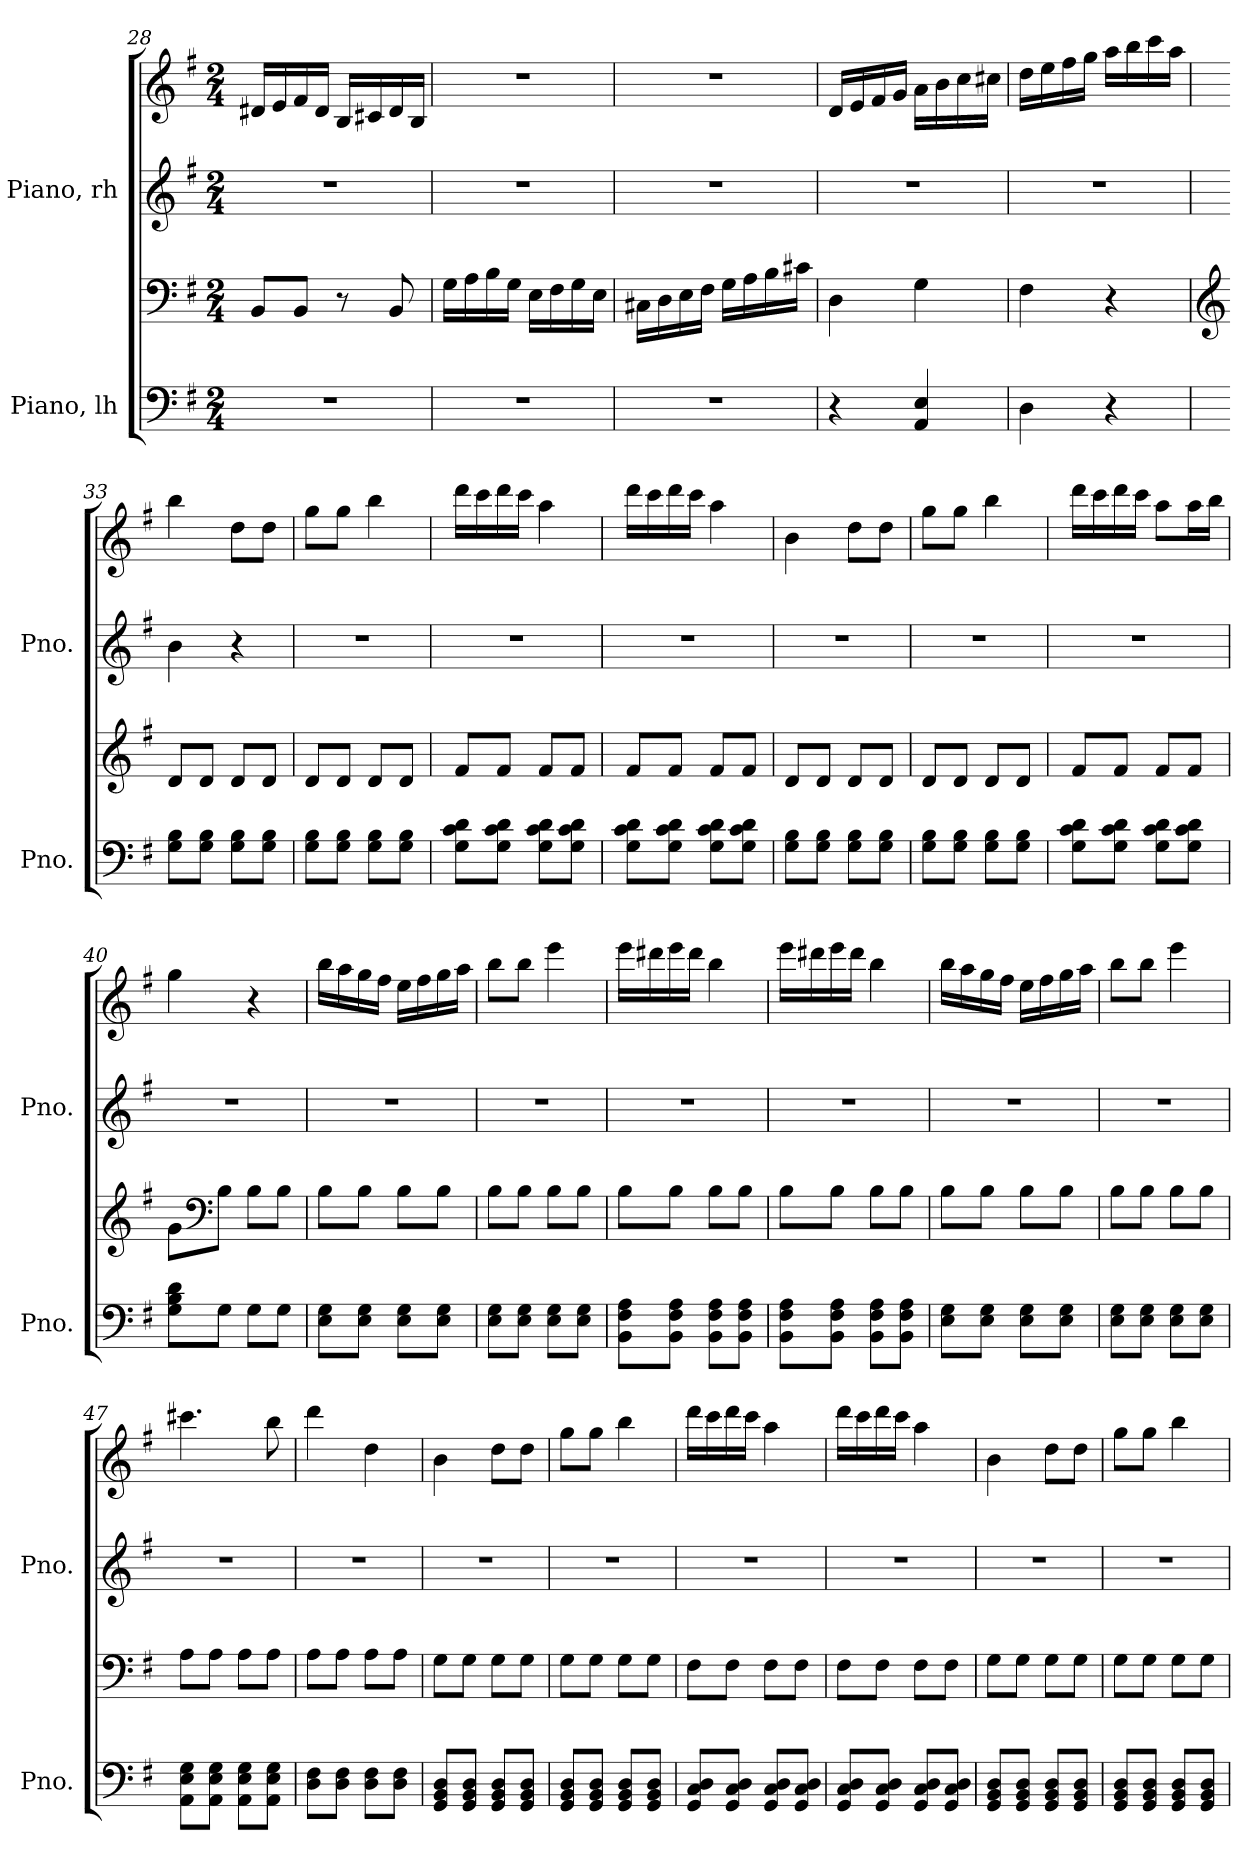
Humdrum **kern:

**kern	**kern	**kern	**kern
*part2	*part2	*part1	*part1
*staff4	*staff3	*staff2	*staff1
*I"Piano, lh	*	*I"Piano, rh	*
*I'Pno.	*	*I'Pno.	*
*clefF4	*clefF4	*clefG2	*clefG2
*k[f#]	*k[f#]	*k[f#]	*k[f#]
*M2/4	*M2/4	*M2/4	*M2/4
=28	=28	=28	=28
2r	8BB/L	2r	16d#X/LL
.	.	.	16e/
.	8BB/J	.	16f#/
.	.	.	16d#/JJ
.	8r	.	16B/LL
.	.	.	16c#X/
.	8BB/	.	16d#/
.	.	.	16B/JJ
=29	=29	=29	=29
2r	16G\LL	2r	2r
.	16A\	.	.
.	16B\	.	.
.	16G\JJ	.	.
.	16E\LL	.	.
.	16F#\	.	.
.	16G\	.	.
.	16E\JJ	.	.
!!LO:PB:g=z
=30	=30	=30	=30
2r	16C#X\LL	2r	2r
.	16D\	.	.
.	16E\	.	.
.	16F#\JJ	.	.
.	16G\LL	.	.
.	16A\	.	.
.	16B\	.	.
.	16c#X\JJ	.	.
=31	=31	=31	=31
4r	4D\	2r	16d/LL
.	.	.	16e/
.	.	.	16f#/
.	.	.	16g/JJ
4AA/ 4E/	4G\	.	16a\LL
.	.	.	16b\
.	.	.	16cc\
.	.	.	16cc#X\JJ
=32	=32	=32	=32
4D\	4F#\	2r	16dd\LL
.	.	.	16ee\
.	.	.	16ff#\
.	.	.	16gg\JJ
4r	4r	.	16aa\LL
.	.	.	16bb\
.	.	.	16ccc\
.	.	.	16aa\JJ
=33	=33	=33	=33
*	*clefG2	*	*
8G\ 8B\L	8d/L	4b\	4bb\
8G\ 8B\J	8d/J	.	.
8G\ 8B\L	8d/L	4r	8dd\L
8G\ 8B\J	8d/J	.	8dd\J
=34	=34	=34	=34
8G\ 8B\L	8d/L	2r	8gg\L
8G\ 8B\J	8d/J	.	8gg\J
8G\ 8B\L	8d/L	.	4bb\
8G\ 8B\J	8d/J	.	.
!!LO:LB:g=z
=35	=35	=35	=35
8G\ 8c\ 8d\L	8f#/L	2r	16ddd\LL
.	.	.	16ccc\
8G\ 8c\ 8d\J	8f#/J	.	16ddd\
.	.	.	16ccc\JJ
8G\ 8c\ 8d\L	8f#/L	.	4aa\
8G\ 8c\ 8d\J	8f#/J	.	.
=36	=36	=36	=36
8G\ 8c\ 8d\L	8f#/L	2r	16ddd\LL
.	.	.	16ccc\
8G\ 8c\ 8d\J	8f#/J	.	16ddd\
.	.	.	16ccc\JJ
8G\ 8c\ 8d\L	8f#/L	.	4aa\
8G\ 8c\ 8d\J	8f#/J	.	.
=37	=37	=37	=37
8G\ 8B\L	8d/L	2r	4b\
8G\ 8B\J	8d/J	.	.
8G\ 8B\L	8d/L	.	8dd\L
8G\ 8B\J	8d/J	.	8dd\J
=38	=38	=38	=38
8G\ 8B\L	8d/L	2r	8gg\L
8G\ 8B\J	8d/J	.	8gg\J
8G\ 8B\L	8d/L	.	4bb\
8G\ 8B\J	8d/J	.	.
=39	=39	=39	=39
8G\ 8c\ 8d\L	8f#/L	2r	16ddd\LL
.	.	.	16ccc\
8G\ 8c\ 8d\J	8f#/J	.	16ddd\
.	.	.	16ccc\JJ
8G\ 8c\ 8d\L	8f#/L	.	8aa\L
8G\ 8c\ 8d\J	8f#/J	.	16aa\L
.	.	.	16bb\JJ
!!LO:LB:g=z
=40	=40	=40	=40
8G\ 8B\ 8d\L	8g\L	2r	4gg\
*	*clefF4	*	*
8G\J	8B\J	.	.
8G\L	8B\L	.	4r
8G\J	8B\J	.	.
=41	=41	=41	=41
8E\ 8G\L	8B\L	2r	16bb\LL
.	.	.	16aa\
8E\ 8G\J	8B\J	.	16gg\
.	.	.	16ff#\JJ
8E\ 8G\L	8B\L	.	16ee\LL
.	.	.	16ff#\
8E\ 8G\J	8B\J	.	16gg\
.	.	.	16aa\JJ
=42	=42	=42	=42
8E\ 8G\L	8B\L	2r	8bb\L
8E\ 8G\J	8B\J	.	8bb\J
8E\ 8G\L	8B\L	.	4eee\
8E\ 8G\J	8B\J	.	.
=43	=43	=43	=43
8BB\ 8F#\ 8A\L	8B\L	2r	16eee\LL
.	.	.	16ddd#X\
8BB\ 8F#\ 8A\J	8B\J	.	16eee\
.	.	.	16ddd#\JJ
8BB\ 8F#\ 8A\L	8B\L	.	4bb\
8BB\ 8F#\ 8A\J	8B\J	.	.
=44	=44	=44	=44
8BB\ 8F#\ 8A\L	8B\L	2r	16eee\LL
.	.	.	16ddd#X\
8BB\ 8F#\ 8A\J	8B\J	.	16eee\
.	.	.	16ddd#\JJ
8BB\ 8F#\ 8A\L	8B\L	.	4bb\
8BB\ 8F#\ 8A\J	8B\J	.	.
!!LO:PB:g=z
=45	=45	=45	=45
8E\ 8G\L	8B\L	2r	16bb\LL
.	.	.	16aa\
8E\ 8G\J	8B\J	.	16gg\
.	.	.	16ff#\JJ
8E\ 8G\L	8B\L	.	16ee\LL
.	.	.	16ff#\
8E\ 8G\J	8B\J	.	16gg\
.	.	.	16aa\JJ
=46	=46	=46	=46
8E\ 8G\L	8B\L	2r	8bb\L
8E\ 8G\J	8B\J	.	8bb\J
8E\ 8G\L	8B\L	.	4eee\
8E\ 8G\J	8B\J	.	.
=47	=47	=47	=47
8AA\ 8E\ 8G\L	8A\L	2r	4.ccc#X\
8AA\ 8E\ 8G\J	8A\J	.	.
8AA\ 8E\ 8G\L	8A\L	.	.
8AA\ 8E\ 8G\J	8A\J	.	8bb\
=48	=48	=48	=48
8D\ 8F#\L	8A\L	2r	4ddd\
8D\ 8F#\J	8A\J	.	.
8D\ 8F#\L	8A\L	.	4dd\
8D\ 8F#\J	8A\J	.	.
=49	=49	=49	=49
8GG/ 8BB/ 8D/L	8G\L	2r	4b\
8GG/ 8BB/ 8D/J	8G\J	.	.
8GG/ 8BB/ 8D/L	8G\L	.	8dd\L
8GG/ 8BB/ 8D/J	8G\J	.	8dd\J
=50	=50	=50	=50
8GG/ 8BB/ 8D/L	8G\L	2r	8gg\L
8GG/ 8BB/ 8D/J	8G\J	.	8gg\J
8GG/ 8BB/ 8D/L	8G\L	.	4bb\
8GG/ 8BB/ 8D/J	8G\J	.	.
!!LO:LB:g=z
=51	=51	=51	=51
8GG/ 8C/ 8D/L	8F#\L	2r	16ddd\LL
.	.	.	16ccc\
8GG/ 8C/ 8D/J	8F#\J	.	16ddd\
.	.	.	16ccc\JJ
8GG/ 8C/ 8D/L	8F#\L	.	4aa\
8GG/ 8C/ 8D/J	8F#\J	.	.
=52	=52	=52	=52
8GG/ 8C/ 8D/L	8F#\L	2r	16ddd\LL
.	.	.	16ccc\
8GG/ 8C/ 8D/J	8F#\J	.	16ddd\
.	.	.	16ccc\JJ
8GG/ 8C/ 8D/L	8F#\L	.	4aa\
8GG/ 8C/ 8D/J	8F#\J	.	.
=53	=53	=53	=53
8GG/ 8BB/ 8D/L	8G\L	2r	4b\
8GG/ 8BB/ 8D/J	8G\J	.	.
8GG/ 8BB/ 8D/L	8G\L	.	8dd\L
8GG/ 8BB/ 8D/J	8G\J	.	8dd\J
=54	=54	=54	=54
8GG/ 8BB/ 8D/L	8G\L	2r	8gg\L
8GG/ 8BB/ 8D/J	8G\J	.	8gg\J
8GG/ 8BB/ 8D/L	8G\L	.	4bb\
8GG/ 8BB/ 8D/J	8G\J	.	.
=	=	=	=
*-	*-	*-	*-
